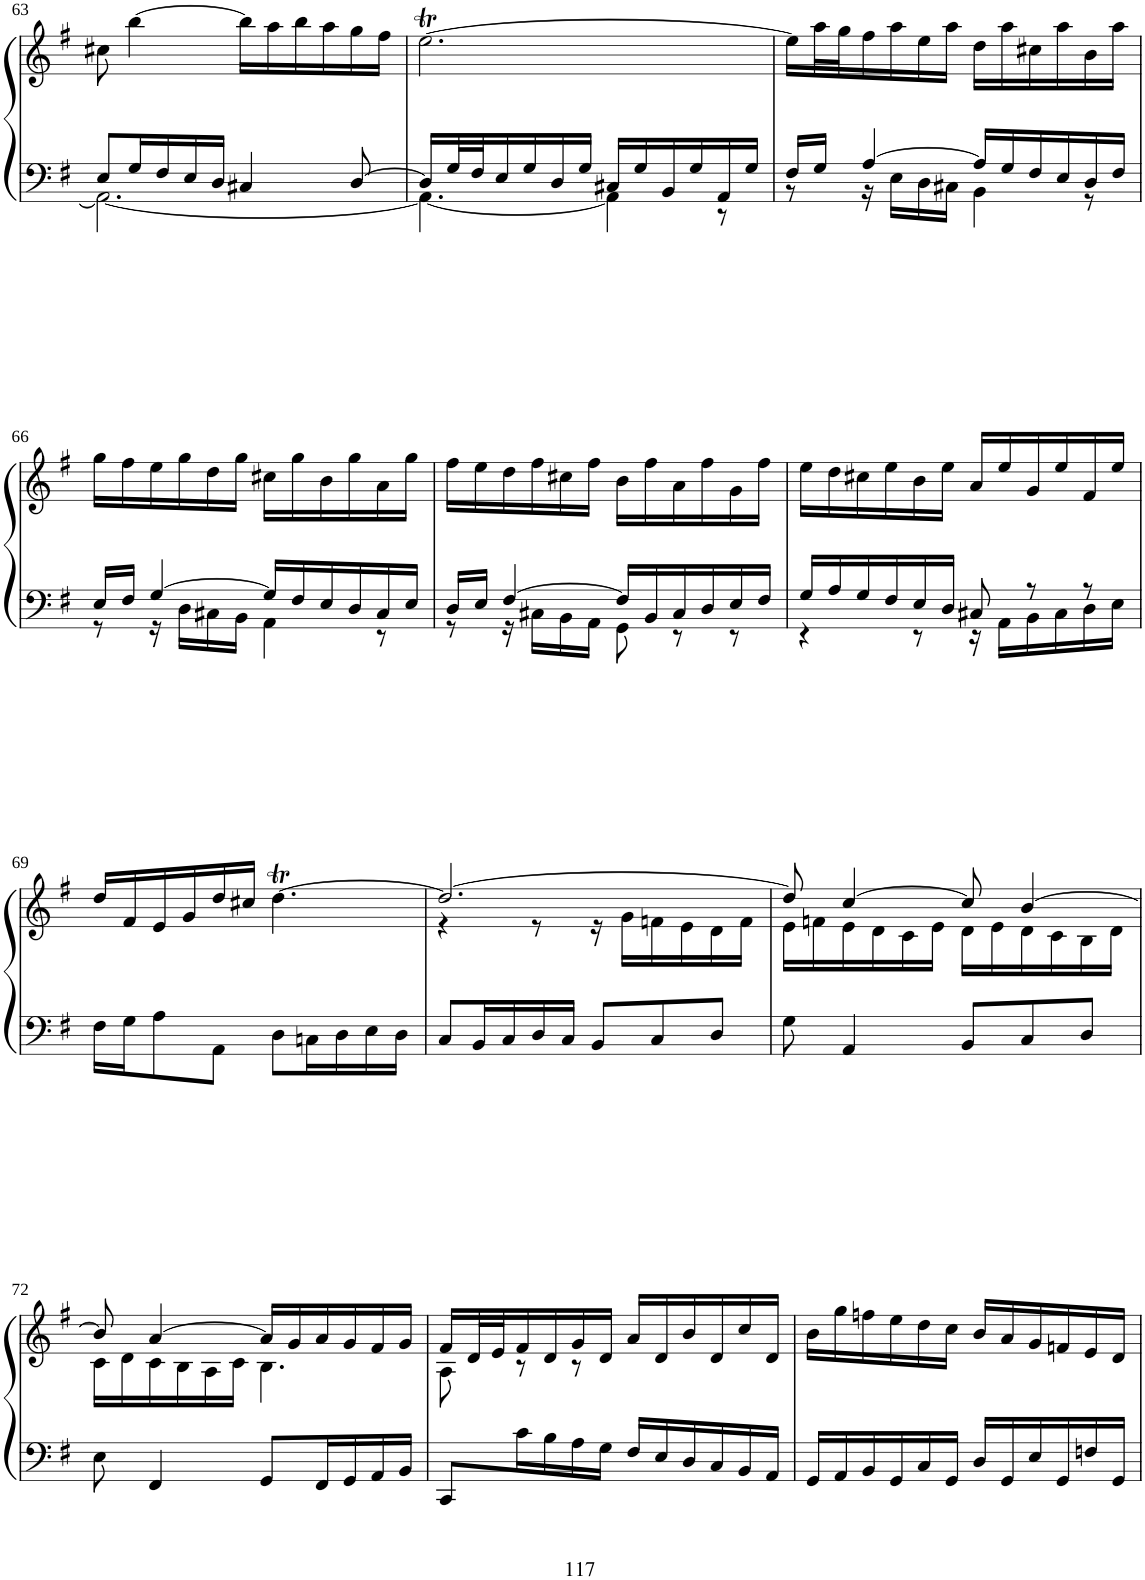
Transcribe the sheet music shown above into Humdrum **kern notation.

**kern	**kern
*part1	*part1
*staff2	*staff1
*I"Piano	*
*I'Pno	*
!!LO:PB:g=z
*clefF4	*clefG2
*k[f#]	*k[f#]
*M6/8	*M6/8
=63	=63
*^	*
8E/L	2.AA\_	8cc#X\
16G/L	.	[4bb\
16F#/	.	.
16E/	.	.
16D/JJ	.	.
4C#X/	.	16bb\LL]
.	.	16aa\
.	.	16bb\
.	.	16aa\
[8D/	.	16gg\
.	.	16ff#\JJ
=64	=64	=64
16D/LL]	4.AA\_	[2.eeT\
32G/L	.	.
32F#/J	.	.
16E/	.	.
16G/	.	.
16D/	.	.
16G/JJ	.	.
16C#X/LL	4AA\]	.
16G/	.	.
16BB/	.	.
16G/	.	.
16AA/	8r	.
16G/JJ	.	.
=65	=65	=65
16F#/LL	8r	16ee\LL]
16G/JJ	.	32aa\L
.	.	32gg\J
[4A/	16r	16ff#\
.	16E\LL	16aa\
.	16D\	16ee\
.	16C#X\JJ	16aa\JJ
16A/LL]	4BB\	16dd\LL
16G/	.	16aa\
16F#/	.	16cc#X\
16E/	.	16aa\
16D/	8r	16b\
16F#/JJ	.	16aa\JJ
!!LO:LB:g=z
=66	=66	=66
16E/LL	8r	16gg\LL
16F#/JJ	.	16ff#\
[4G/	16r	16ee\
.	16D\LL	16gg\
.	16C#X\	16dd\
.	16BB\JJ	16gg\JJ
16G/LL]	4AA\	16cc#X\LL
16F#/	.	16gg\
16E/	.	16b\
16D/	.	16gg\
16C#/	8r	16a\
16E/JJ	.	16gg\JJ
=67	=67	=67
16D/LL	8r	16ff#\LL
16E/JJ	.	16ee\
[4F#/	16r	16dd\
.	16C#X\LL	16ff#\
.	16BB\	16cc#X\
.	16AA\JJ	16ff#\JJ
16F#/LL]	8GG\	16b\LL
16BB/	.	16ff#\
16C#/	8r	16a\
16D/	.	16ff#\
16E/	8r	16g\
16F#/JJ	.	16ff#\JJ
=68	=68	=68
16G/LL	4r	16ee\LL
16A/	.	16dd\
16G/	.	16cc#X\
16F#/	.	16ee\
16E/	8r	16b\
16D/JJ	.	16ee\JJ
8C#X/	16r	16a/LL
.	16AA\LL	16ee/
8r	16BB\	16g/
.	16C#\	16ee/
8r	16D\	16f#/
.	16E\JJ	16ee/JJ
*v	*v	*
!!LO:LB:g=z
=69	=69
16F#\LL	16dd/LL
16G\J	16f#/
8A\	16e/
.	16g/
8AA\J	16dd/
.	16cc#X/JJ
8D\L	[4.ddT\
16Cn\L	.
16D\	.
16E\	.
16D\JJ	.
=70	=70
*	*^
8C/L	2.dd/_	4r
16BB/L	.	.
16C/	.	.
16D/	.	8r
16C/JJ	.	.
8BB/L	.	16r
.	.	16g\LL
8C/	.	16fn\
.	.	16e\
8D/J	.	16d\
.	.	16f\JJ
=71	=71	=71
8G\	8dd/]	16e\LL
.	.	16fn\
4AA/	[4cc/	16e\
.	.	16d\
.	.	16c\
.	.	16e\JJ
8BB/L	8cc/]	16d\LL
.	.	16e\
8C/	[4b/	16d\
.	.	16c\
8D/J	.	16B\
.	.	16d\JJ
!!LO:LB:g=z	!!
=72	=72	=72
8E\	8b/]	16c\LL
.	.	16d\
4FF#/	[4a/	16c\
.	.	16B\
.	.	16A\
.	.	16c\JJ
8GG/L	16a/LL]	4.B\
.	16g/	.
16FF#/L	16a/	.
16GG/	16g/	.
16AA/	16f#/	.
16BB/JJ	16g/JJ	.
=73	=73	=73
8CC/L	16f#/LL	8A\
.	32d/L	.
.	32e/J	.
16c\L	16f#/	8r
16B\	16d/	.
16A\	16g/	8r
16G\JJ	16d/JJ	.
16F#/LL	16a/LL	4.ryy
16E/	16d/	.
16D/	16b/	.
16C/	16d/	.
16BB/	16cc/	.
16AA/JJ	16d/JJ	.
*	*v	*v
=74	=74
16GG/LL	16b\LL
16AA/	16gg\
16BB/	16ffn\
16GG/	16ee\
16C/	16dd\
16GG/JJ	16cc\JJ
16D/LL	16b/LL
16GG/	16a/
16E/	16g/
16GG/	16fn/
16Fn/	16e/
16GG/JJ	16d/JJ
=	=
*-	*-
